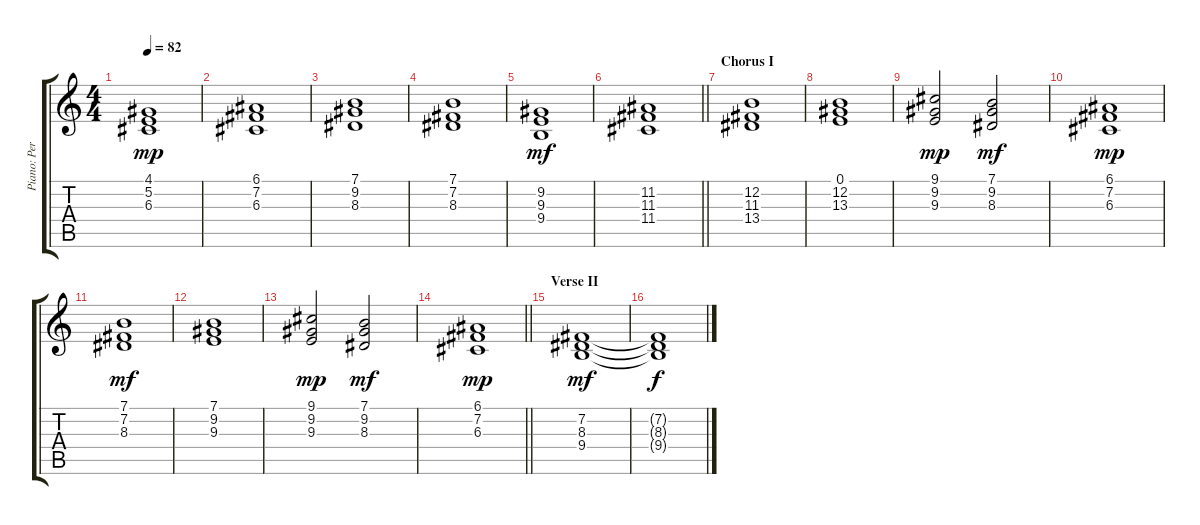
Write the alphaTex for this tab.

\track ("Piano: Per" "Piano: Per") {instrument brightacousticpiano}
\staff {score tabs}
\tuning (E4 B3 G3 D3 A2 E2) {hide}
\ts (4 4)
\tempo 82
\clef g2
\ks c
(4.1 5.2 6.3).1{dy mp} |
(6.1 7.2 6.3).1 |
(7.1 9.2 8.3).1 |
(7.1 7.2 8.3).1 |
(9.2 9.3 9.4).1{dy mf} |
\barLineRight lightlight
(11.2 11.3 11.4).1 |
\section ("" "Chorus I")
(12.2 11.3 13.4).1 |
(0.1 12.2 13.3).1 |
(9.1 9.2 9.3).2{dy mp} (7.1 9.2 8.3).2{dy mf} |
(6.1 7.2 6.3).1{dy mp} |
(7.1 7.2 8.3).1{dy mf} |
(7.1 9.2 9.3).1 |
(9.1 9.2 9.3).2{dy mp} (7.1 9.2 8.3).2{dy mf} |
\barLineRight lightlight
(6.1 7.2 6.3).1{dy mp} |
\section ("" "Verse II")
(7.2 8.3 9.4).1{dy mf} |
(7.2{t} 8.3{t} 9.4{t}).1{dy f}
